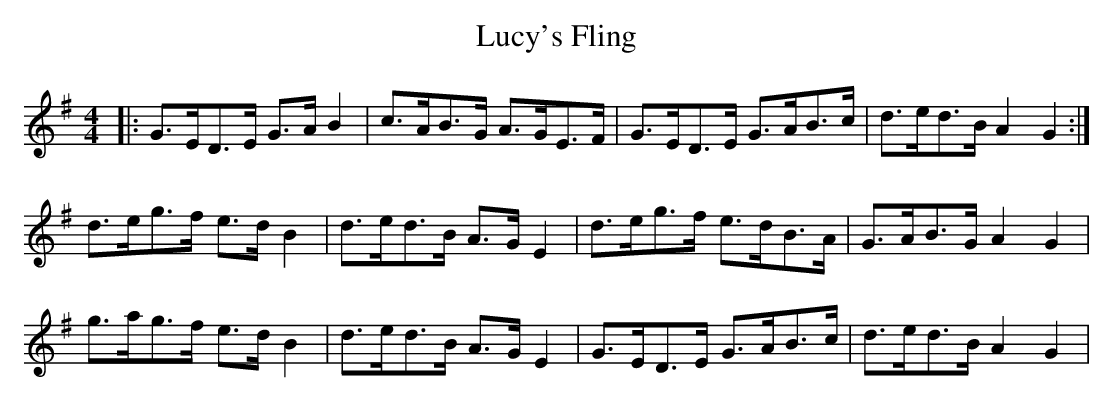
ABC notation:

X:1
T: Lucy's Fling
M: 4/4
L: 1/8
K: Gmaj
|:G>ED>E G>AB2|c>AB>G A>GE>F|G>ED>E G>AB>c|d>ed>B A2G2:|
d>eg>f e>dB2|d>ed>B A>GE2|d>eg>f e>dB>A|G>AB>G A2G2|
g>ag>f e>dB2|d>ed>B A>GE2|G>ED>E G>AB>c|d>ed>B A2G2|
